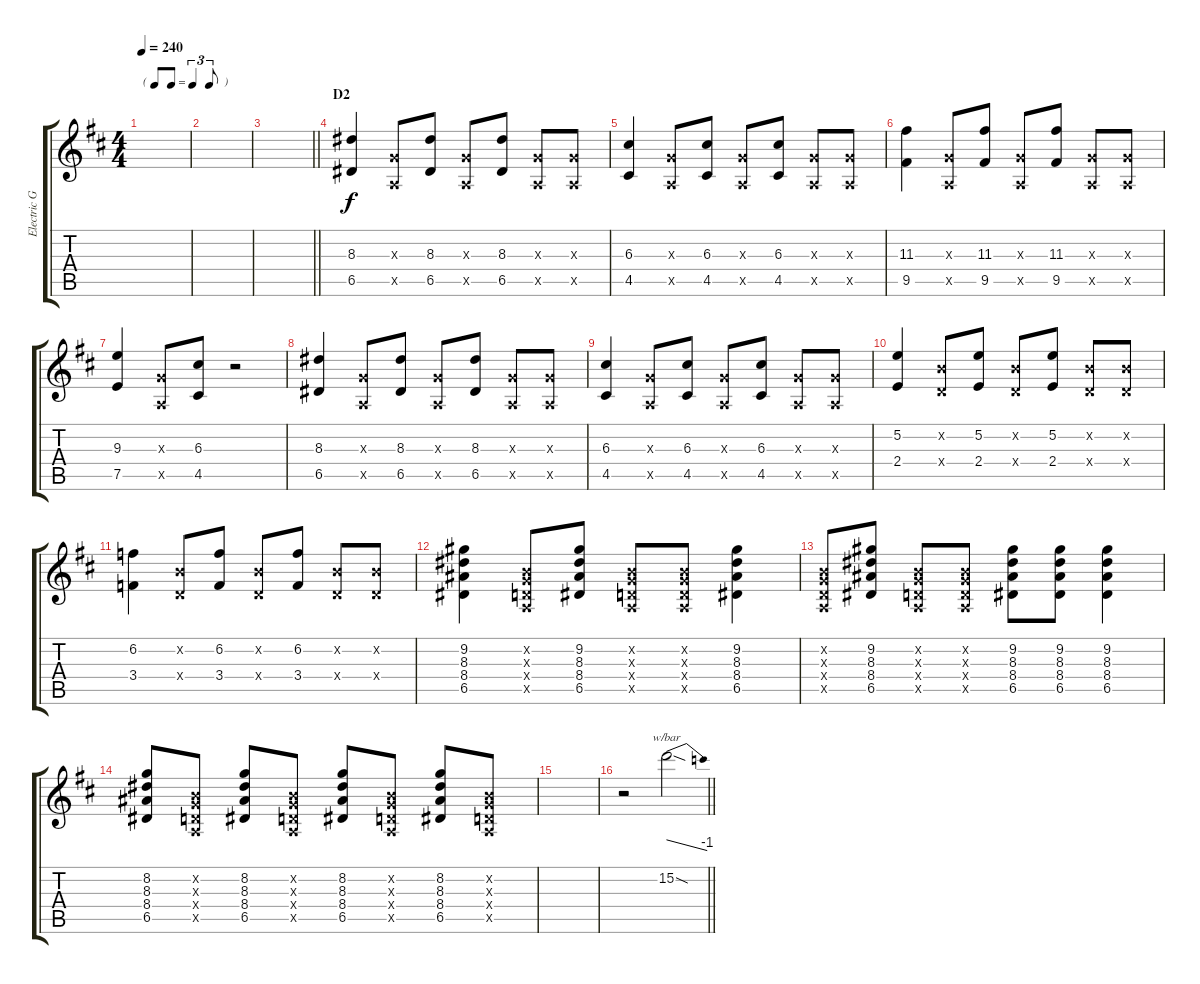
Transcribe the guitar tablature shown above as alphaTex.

\track ("Electric Guitar III" "Electric G") {instrument distortionguitar}
\staff {score tabs}
\tuning (E4 B3 G3 D3 A2 E2) {hide}
\ts (4 4)
\tf triplet8th
\tempo 240
\clef g2
\ks d
|
|
\barLineRight lightlight
|
\section ("" "D2")
(8.3 6.5).4 (0.3{x} 0.5{x}).8 (8.3 6.5).8 (0.3{x} 0.5{x}).8 (8.3 6.5).8 (0.3{x} 0.5{x}).8 (0.3{x} 0.5{x}).8 |
(6.3 4.5).4 (0.3{x} 0.5{x}).8 (6.3 4.5).8 (0.3{x} 0.5{x}).8 (6.3 4.5).8 (0.3{x} 0.5{x}).8 (0.3{x} 0.5{x}).8 |
(11.3 9.5).4 (0.3{x} 0.5{x}).8 (11.3 9.5).8 (0.3{x} 0.5{x}).8 (11.3 9.5).8 (0.3{x} 0.5{x}).8 (0.3{x} 0.5{x}).8 |
(9.3 7.5).4 (0.3{x} 0.5{x}).8 (6.3 4.5).8 r.2 |
(8.3 6.5).4 (0.3{x} 0.5{x}).8 (8.3 6.5).8 (0.3{x} 0.5{x}).8 (8.3 6.5).8 (0.3{x} 0.5{x}).8 (0.3{x} 0.5{x}).8 |
(6.3 4.5).4 (0.3{x} 0.5{x}).8 (6.3 4.5).8 (0.3{x} 0.5{x}).8 (6.3 4.5).8 (0.3{x} 0.5{x}).8 (0.3{x} 0.5{x}).8 |
(5.2 2.4).4 (0.2{x} 0.4{x}).8 (5.2 2.4).8 (0.2{x} 0.4{x}).8 (5.2 2.4).8 (0.2{x} 0.4{x}).8 (0.2{x} 0.4{x}).8 |
(6.2 3.4).4 (0.2{x} 0.4{x}).8 (6.2 3.4).8 (0.2{x} 0.4{x}).8 (6.2 3.4).8 (0.2{x} 0.4{x}).8 (0.2{x} 0.4{x}).8 |
(9.2 8.3 8.4 6.5).4 (0.2{x} 0.3{x} 0.4{x} 0.5{x}).8 (9.2 8.3 8.4 6.5).8 (0.2{x} 0.3{x} 0.4{x} 0.5{x}).8 (0.2{x} 0.3{x} 0.4{x} 0.5{x}).8 (9.2 8.3 8.4 6.5).4 |
(0.2{x} 0.3{x} 0.4{x} 0.5{x}).8 (9.2 8.3 8.4 6.5).8 (0.2{x} 0.3{x} 0.4{x} 0.5{x}).8 (0.2{x} 0.3{x} 0.4{x} 0.5{x}).8 (9.2 8.3 8.4 6.5).8 (9.2 8.3 8.4 6.5).8 (9.2 8.3 8.4 6.5).4 |
(8.2 8.3 8.4 6.5).8 (0.2{x} 0.3{x} 0.4{x} 0.5{x}).8 (8.2 8.3 8.4 6.5).8 (0.2{x} 0.3{x} 0.4{x} 0.5{x}).8 (8.2 8.3 8.4 6.5).8 (0.2{x} 0.3{x} 0.4{x} 0.5{x}).8 (8.2 8.3 8.4 6.5).8 (0.2{x} 0.3{x} 0.4{x} 0.5{x}).8 |
|
\barLineRight lightlight
r.2 15.2{sod}.2{tbe (dive default 0 0 60 -4)}
